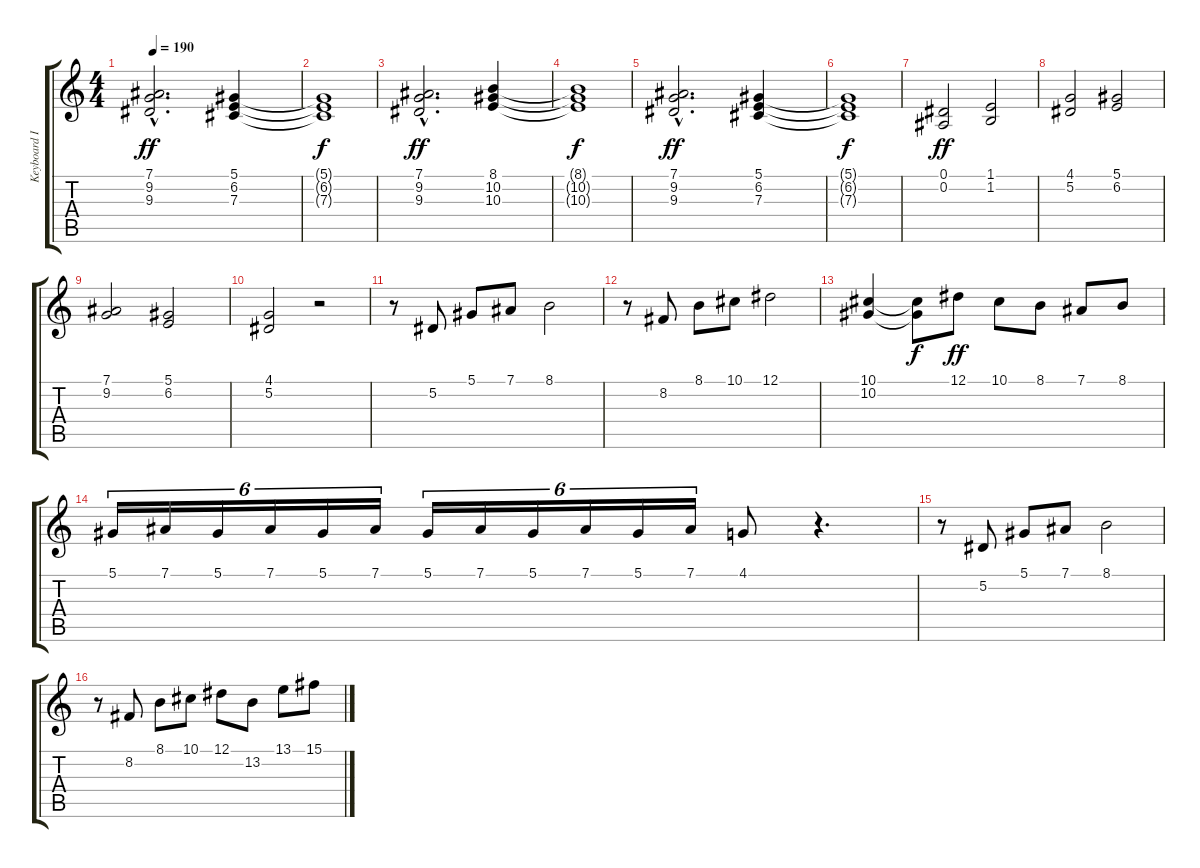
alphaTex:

\track ("Keyboard I / Harpsichord" "Keyboard I") {instrument harpsichord}
\staff {score tabs}
\tuning (Eb4 Bb3 Gb3 Db3 Ab2 Eb2) {hide}
\ts (4 4)
\tempo 190
\clef g2
\ks c
(7.1{hac} 9.2{hac} 9.3{hac}).2{d dy ff instrument choiraahs} (5.1 6.2 7.3).4 |
(5.1{t} 6.2{t} 7.3{t}).1{dy f} |
(7.1{hac} 9.2{hac} 9.3{hac}).2{d dy ff volume 11 instrument choiraahs} (8.1 10.2 10.3).4 |
(8.1{t} 10.2{t} 10.3{t}).1{dy f} |
(7.1{hac} 9.2{hac} 9.3{hac}).2{d dy ff instrument choiraahs} (5.1 6.2 7.3).4 |
(5.1{t} 6.2{t} 7.3{t}).1{dy f} |
(0.1 0.2).2{dy ff instrument stringensemble1} (1.1 1.2).2 |
(4.1 5.2).2{instrument stringensemble1} (5.1 6.2).2 |
(7.1 9.2).2{instrument stringensemble1} (5.1 6.2).2 |
(4.1 5.2).2{instrument stringensemble1} r.2 |
r.8 5.2.8{volume 12 instrument harpsichord} 5.1.8 7.1.8 8.1.2 |
r.8 8.2.8 8.1.8 10.1.8 12.1.2 |
(10.1 10.2).4 (10.1{t} 10.2{t}).8{dy f} 12.1.8{dy ff} 10.1.8 8.1.8 7.1.8 8.1.8 |
5.1.16{tu (6 4)} 7.1.16{tu (6 4)} 5.1.16{tu (6 4)} 7.1.16{tu (6 4)} 5.1.16{tu (6 4)} 7.1.16{tu (6 4)} 5.1.16{tu (6 4)} 7.1.16{tu (6 4)} 5.1.16{tu (6 4)} 7.1.16{tu (6 4)} 5.1.16{tu (6 4)} 7.1.16{tu (6 4)} 4.1.8 r.4{d} |
r.8 5.2.8 5.1.8 7.1.8 8.1.2 |
r.8 8.2.8 8.1.8 10.1.8 12.1.8 13.2.8 13.1.8 15.1.8
